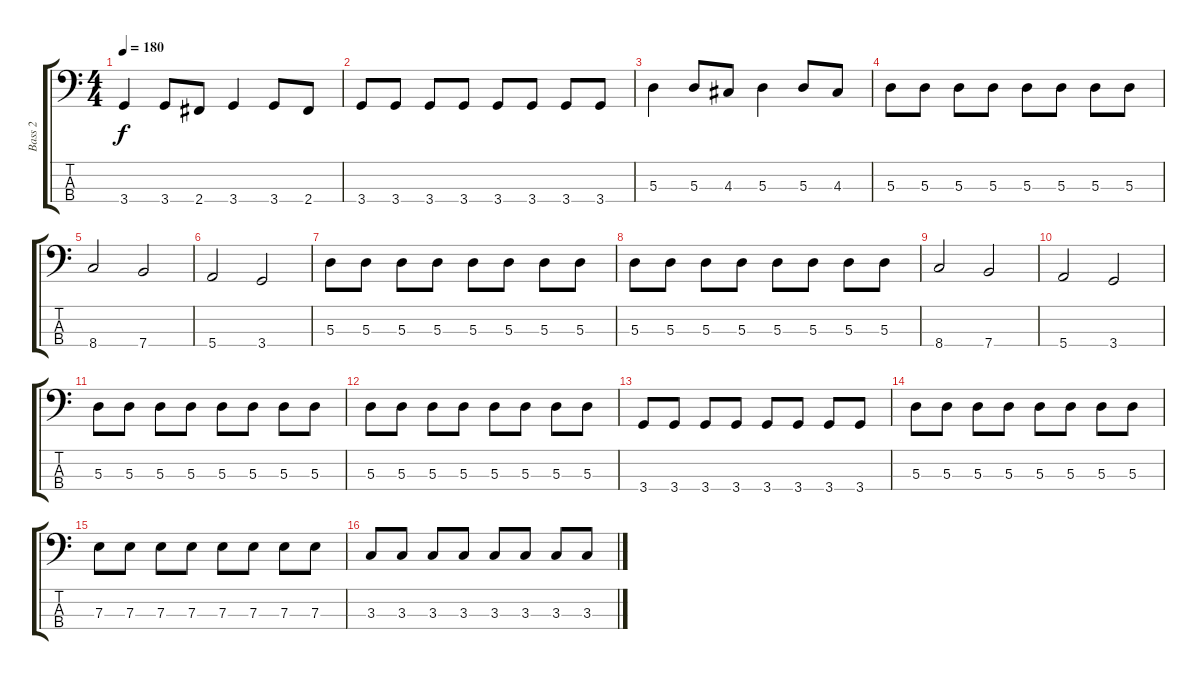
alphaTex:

\track ("Bass 2" "Bass 2") {instrument electricbasspick}
\staff {score tabs}
\tuning (G2 D2 A1 E1) {hide}
\ts (4 4)
\tempo 180
\clef f4
\ks c
3.4.4{dy f} 3.4.8 2.4.8 3.4.4 3.4.8 2.4.8 |
3.4.8 3.4.8 3.4.8 3.4.8 3.4.8 3.4.8 3.4.8 3.4.8 |
5.3.4 5.3.8 4.3.8 5.3.4 5.3.8 4.3.8 |
5.3.8 5.3.8 5.3.8 5.3.8 5.3.8 5.3.8 5.3.8 5.3.8 |
8.4.2 7.4.2 |
5.4.2 3.4.2 |
5.3.8 5.3.8 5.3.8 5.3.8 5.3.8 5.3.8 5.3.8 5.3.8 |
5.3.8 5.3.8 5.3.8 5.3.8 5.3.8 5.3.8 5.3.8 5.3.8 |
8.4.2 7.4.2 |
5.4.2 3.4.2 |
5.3.8 5.3.8 5.3.8 5.3.8 5.3.8 5.3.8 5.3.8 5.3.8 |
5.3.8 5.3.8 5.3.8 5.3.8 5.3.8 5.3.8 5.3.8 5.3.8 |
3.4.8 3.4.8 3.4.8 3.4.8 3.4.8 3.4.8 3.4.8 3.4.8 |
5.3.8 5.3.8 5.3.8 5.3.8 5.3.8 5.3.8 5.3.8 5.3.8 |
7.3.8 7.3.8 7.3.8 7.3.8 7.3.8 7.3.8 7.3.8 7.3.8 |
3.3.8 3.3.8 3.3.8 3.3.8 3.3.8 3.3.8 3.3.8 3.3.8
